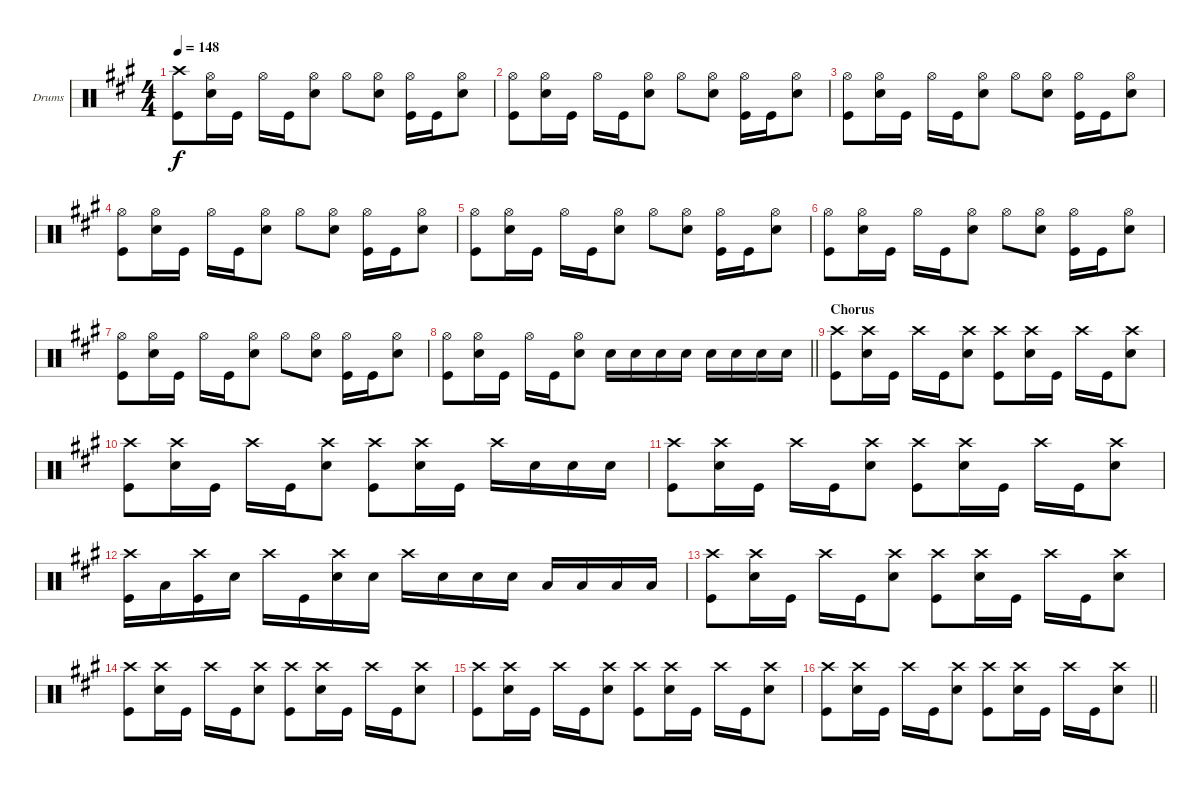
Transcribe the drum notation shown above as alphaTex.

\defaultSystemsLayout 4
\bracketExtendMode groupsimilarinstruments
\firstSystemTrackNameOrientation horizontal
\otherSystemsTrackNameOrientation horizontal
\track ("Drums" "Drums") {instrument percussion}
\staff {score}
\articulation defaults
\ts (4 4)
\tempo 148
\clef neutral
\ks a
("Kick (hit)" "Crash high (hit)").8{dy f} ("Hi-Hat (open)" "Snare (hit) 2").16 "Kick (hit)".16 "Hi-Hat (open)".16 "Kick (hit)".16 ("Hi-Hat (open)" "Snare (hit) 2").8 "Hi-Hat (open)".8 ("Hi-Hat (open)" "Snare (hit) 2").8 ("Hi-Hat (open)" "Kick (hit)").16 "Kick (hit)".16 ("Hi-Hat (open)" "Snare (hit) 2").8 |
("Kick (hit)" "Hi-Hat (open)").8 ("Hi-Hat (open)" "Snare (hit) 2").16 "Kick (hit)".16 "Hi-Hat (open)".16 "Kick (hit)".16 ("Hi-Hat (open)" "Snare (hit) 2").8 "Hi-Hat (open)".8 ("Hi-Hat (open)" "Snare (hit) 2").8 ("Hi-Hat (open)" "Kick (hit)").16 "Kick (hit)".16 ("Hi-Hat (open)" "Snare (hit) 2").8 |
("Kick (hit)" "Hi-Hat (open)").8 ("Hi-Hat (open)" "Snare (hit) 2").16 "Kick (hit)".16 "Hi-Hat (open)".16 "Kick (hit)".16 ("Hi-Hat (open)" "Snare (hit) 2").8 "Hi-Hat (open)".8 ("Hi-Hat (open)" "Snare (hit) 2").8 ("Hi-Hat (open)" "Kick (hit)").16 "Kick (hit)".16 ("Hi-Hat (open)" "Snare (hit) 2").8 |
("Kick (hit)" "Hi-Hat (open)").8 ("Hi-Hat (open)" "Snare (hit) 2").16 "Kick (hit)".16 "Hi-Hat (open)".16 "Kick (hit)".16 ("Hi-Hat (open)" "Snare (hit) 2").8 "Hi-Hat (open)".8 ("Hi-Hat (open)" "Snare (hit) 2").8 ("Hi-Hat (open)" "Kick (hit)").16 "Kick (hit)".16 ("Hi-Hat (open)" "Snare (hit) 2").8 |
("Kick (hit)" "Hi-Hat (open)").8 ("Hi-Hat (open)" "Snare (hit) 2").16 "Kick (hit)".16 "Hi-Hat (open)".16 "Kick (hit)".16 ("Hi-Hat (open)" "Snare (hit) 2").8 "Hi-Hat (open)".8 ("Hi-Hat (open)" "Snare (hit) 2").8 ("Hi-Hat (open)" "Kick (hit)").16 "Kick (hit)".16 ("Hi-Hat (open)" "Snare (hit) 2").8 |
("Kick (hit)" "Hi-Hat (open)").8 ("Hi-Hat (open)" "Snare (hit) 2").16 "Kick (hit)".16 "Hi-Hat (open)".16 "Kick (hit)".16 ("Hi-Hat (open)" "Snare (hit) 2").8 "Hi-Hat (open)".8 ("Hi-Hat (open)" "Snare (hit) 2").8 ("Hi-Hat (open)" "Kick (hit)").16 "Kick (hit)".16 ("Hi-Hat (open)" "Snare (hit) 2").8 |
("Kick (hit)" "Hi-Hat (open)").8 ("Hi-Hat (open)" "Snare (hit) 2").16 "Kick (hit)".16 "Hi-Hat (open)".16 "Kick (hit)".16 ("Hi-Hat (open)" "Snare (hit) 2").8 "Hi-Hat (open)".8 ("Hi-Hat (open)" "Snare (hit) 2").8 ("Hi-Hat (open)" "Kick (hit)").16 "Kick (hit)".16 ("Hi-Hat (open)" "Snare (hit) 2").8 |
\barLineRight lightlight
("Kick (hit)" "Hi-Hat (open)").8 ("Hi-Hat (open)" "Snare (hit) 2").16 "Kick (hit)".16 "Hi-Hat (open)".16 "Kick (hit)".16 ("Hi-Hat (open)" "Snare (hit) 2").8 "Snare (hit) 2".16 "Snare (hit) 2".16 "Snare (hit) 2".16 "Snare (hit) 2".16 "Snare (hit) 2".16 "Snare (hit) 2".16 "Snare (hit) 2".16 "Snare (hit) 2".16 |
\section ("" "Chorus")
("Kick (hit)" "Crash high (hit)").8 ("Crash high (hit)" "Snare (hit) 2").16 "Kick (hit)".16 "Crash high (hit)".16 "Kick (hit)".16 ("Crash high (hit)" "Snare (hit) 2").8 ("Kick (hit)" "Crash high (hit)").8 ("Crash high (hit)" "Snare (hit) 2").16 "Kick (hit)".16 "Crash high (hit)".16 "Kick (hit)".16 ("Crash high (hit)" "Snare (hit) 2").8 |
("Kick (hit)" "Crash high (hit)").8 ("Crash high (hit)" "Snare (hit) 2").16 "Kick (hit)".16 "Crash high (hit)".16 "Kick (hit)".16 ("Crash high (hit)" "Snare (hit) 2").8 ("Kick (hit)" "Crash high (hit)").8 ("Crash high (hit)" "Snare (hit) 2").16 "Kick (hit)".16 "Crash high (hit)".16 "Snare (hit) 2".16 "Snare (hit) 2".16 "Snare (hit) 2".16 |
("Kick (hit)" "Crash high (hit)").8 ("Crash high (hit)" "Snare (hit) 2").16 "Kick (hit)".16 "Crash high (hit)".16 "Kick (hit)".16 ("Crash high (hit)" "Snare (hit) 2").8 ("Kick (hit)" "Crash high (hit)").8 ("Crash high (hit)" "Snare (hit) 2").16 "Kick (hit)".16 "Crash high (hit)".16 "Kick (hit)".16 ("Crash high (hit)" "Snare (hit) 2").8 |
("Kick (hit)" "Crash high (hit)").16 "Low Tom (hit)".16 ("Kick (hit)" "Crash high (hit)").16 "Snare (hit) 2".16 "Crash high (hit)".16 "Kick (hit)".16 ("Crash high (hit)" "Snare (hit) 2").16 "Snare (hit) 2".16 "Crash high (hit)".16 "Snare (hit) 2".16 "Snare (hit) 2".16 "Snare (hit) 2".16 "Low Tom (hit)".16 "Low Tom (hit)".16 "Low Tom (hit)".16 "Low Tom (hit)".16 |
("Kick (hit)" "Crash high (hit)").8 ("Crash high (hit)" "Snare (hit) 2").16 "Kick (hit)".16 "Crash high (hit)".16 "Kick (hit)".16 ("Crash high (hit)" "Snare (hit) 2").8 ("Kick (hit)" "Crash high (hit)").8 ("Crash high (hit)" "Snare (hit) 2").16 "Kick (hit)".16 "Crash high (hit)".16 "Kick (hit)".16 ("Crash high (hit)" "Snare (hit) 2").8 |
("Kick (hit)" "Crash high (hit)").8 ("Crash high (hit)" "Snare (hit) 2").16 "Kick (hit)".16 "Crash high (hit)".16 "Kick (hit)".16 ("Crash high (hit)" "Snare (hit) 2").8 ("Kick (hit)" "Crash high (hit)").8 ("Crash high (hit)" "Snare (hit) 2").16 "Kick (hit)".16 "Crash high (hit)".16 "Kick (hit)".16 ("Crash high (hit)" "Snare (hit) 2").8 |
("Kick (hit)" "Crash high (hit)").8 ("Crash high (hit)" "Snare (hit) 2").16 "Kick (hit)".16 "Crash high (hit)".16 "Kick (hit)".16 ("Crash high (hit)" "Snare (hit) 2").8 ("Kick (hit)" "Crash high (hit)").8 ("Crash high (hit)" "Snare (hit) 2").16 "Kick (hit)".16 "Crash high (hit)".16 "Kick (hit)".16 ("Crash high (hit)" "Snare (hit) 2").8 |
\barLineRight lightlight
("Kick (hit)" "Crash high (hit)").8 ("Crash high (hit)" "Snare (hit) 2").16 "Kick (hit)".16 "Crash high (hit)".16 "Kick (hit)".16 ("Crash high (hit)" "Snare (hit) 2").8 ("Kick (hit)" "Crash high (hit)").8 ("Crash high (hit)" "Snare (hit) 2").16 "Kick (hit)".16 "Crash high (hit)".16 "Kick (hit)".16 ("Crash high (hit)" "Snare (hit) 2").8
